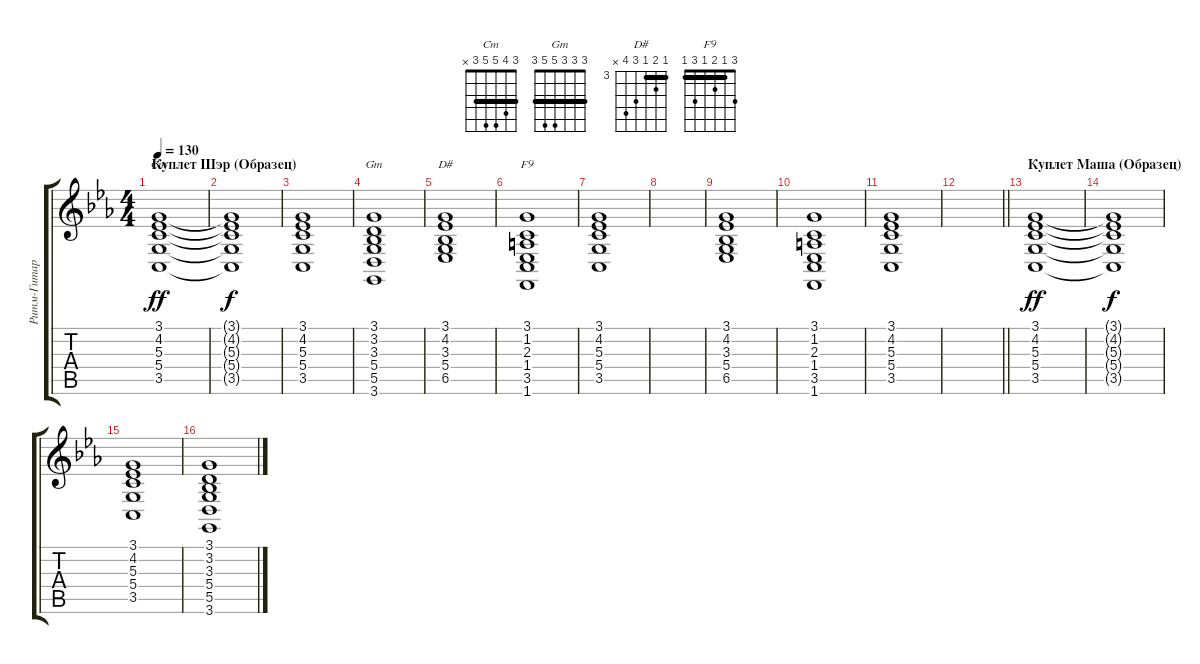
\track ("Ритм-Гитара (Гармония)" "Ритм-Гитар") {instrument orchestralharp}
\staff {score tabs}
\tuning (E4 B3 G3 D3 A2 E2) {hide}
\chord ("Cm" 3 4 5 5 3 x) {barre 3}
\chord ("Gm" 3 3 3 5 5 3) {barre 3}
\chord ("D#" 3 4 3 5 6 x) {firstfret 3 barre 3}
\chord ("F9" 3 1 2 1 3 1) {barre 1}
\ts (4 4)
\section ("" "Куплет Шэр (Образец)")
\tempo 130
\clef g2
\ks cminor
(3.1 4.2 5.3 5.4 3.5).1{ch "Cm" dy ff} |
(3.1{t} 4.2{t} 5.3{t} 5.4{t} 3.5{t}).1{dy f} |
(3.1 4.2 5.3 5.4 3.5).1 |
(3.1 3.2 3.3 5.4 5.5 3.6).1{ch "Gm"} |
(3.1 4.2 3.3 5.4 6.5).1{ch "D#"} |
(3.1 1.2 2.3 1.4 3.5 1.6).1{ch "F9"} |
(3.1 4.2 5.3 5.4 3.5).1 |
|
(3.1 4.2 3.3 5.4 6.5).1 |
(3.1 1.2 2.3 1.4 3.5 1.6).1 |
(3.1 4.2 5.3 5.4 3.5).1 |
\barLineRight lightlight
|
\section ("" "Куплет Маша (Образец)")
(3.1 4.2 5.3 5.4 3.5).1{dy ff} |
(3.1{t} 4.2{t} 5.3{t} 5.4{t} 3.5{t}).1{dy f} |
(3.1 4.2 5.3 5.4 3.5).1 |
(3.1 3.2 3.3 5.4 5.5 3.6).1
